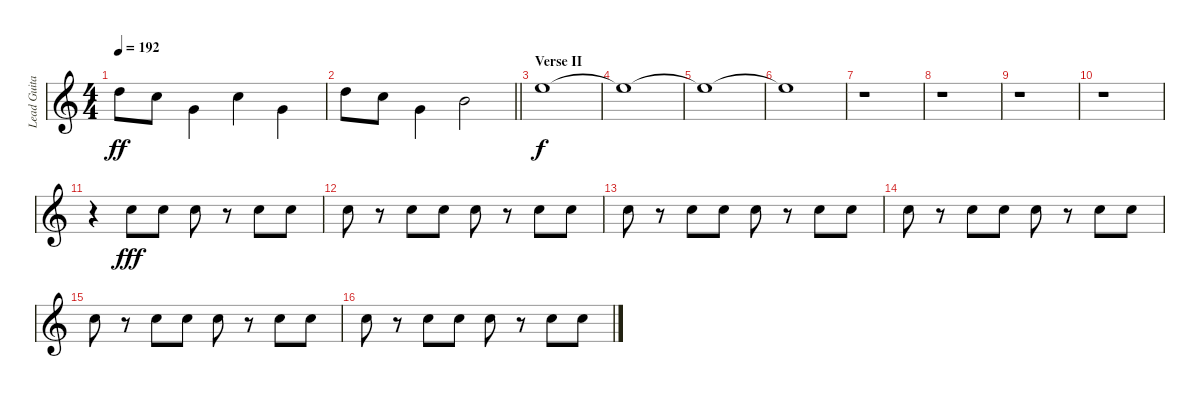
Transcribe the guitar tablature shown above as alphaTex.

\track ("Lead Guitar" "Lead Guita") {instrument distortionguitar}
\staff {score}
\tuning (E4 B3 G3 D3 A2 E2) {hide}
\ts (4 4)
\tempo 192
\clef g2
\ks c
3.2.8{dy ff} 1.2.8 0.3.4{beam Down} 1.2.4 0.3.4{beam Down} |
\barLineRight lightlight
3.2.8 1.2.8 0.3.4{beam Down} 0.2.2 |
\section ("" "Verse II")
0.1.1{dy f volume 0} |
0.1{t}.1 |
0.1{t}.1 |
0.1{t}.1 |
r.1{volume 13} |
r.1 |
r.1 |
r.1 |
r.4{balance 0} 1.2{pm}.8{dy fff} 1.2{pm}.8 1.2{pm}.8 r.8 1.2{pm}.8 1.2{pm}.8 |
1.2{pm}.8 r.8 1.2{pm}.8 1.2{pm}.8 1.2{pm}.8 r.8 1.2{pm}.8 1.2{pm}.8 |
1.2{pm}.8 r.8 1.2{pm}.8 1.2{pm}.8 1.2{pm}.8 r.8 1.2{pm}.8 1.2{pm}.8 |
1.2{pm}.8 r.8 1.2{pm}.8 1.2{pm}.8 1.2{pm}.8 r.8 1.2{pm}.8 1.2{pm}.8 |
1.2{pm}.8 r.8 1.2{pm}.8 1.2{pm}.8 1.2{pm}.8 r.8 1.2{pm}.8 1.2{pm}.8 |
1.2{pm}.8 r.8 1.2{pm}.8 1.2{pm}.8 1.2{pm}.8 r.8 1.2{pm}.8 1.2{pm}.8
